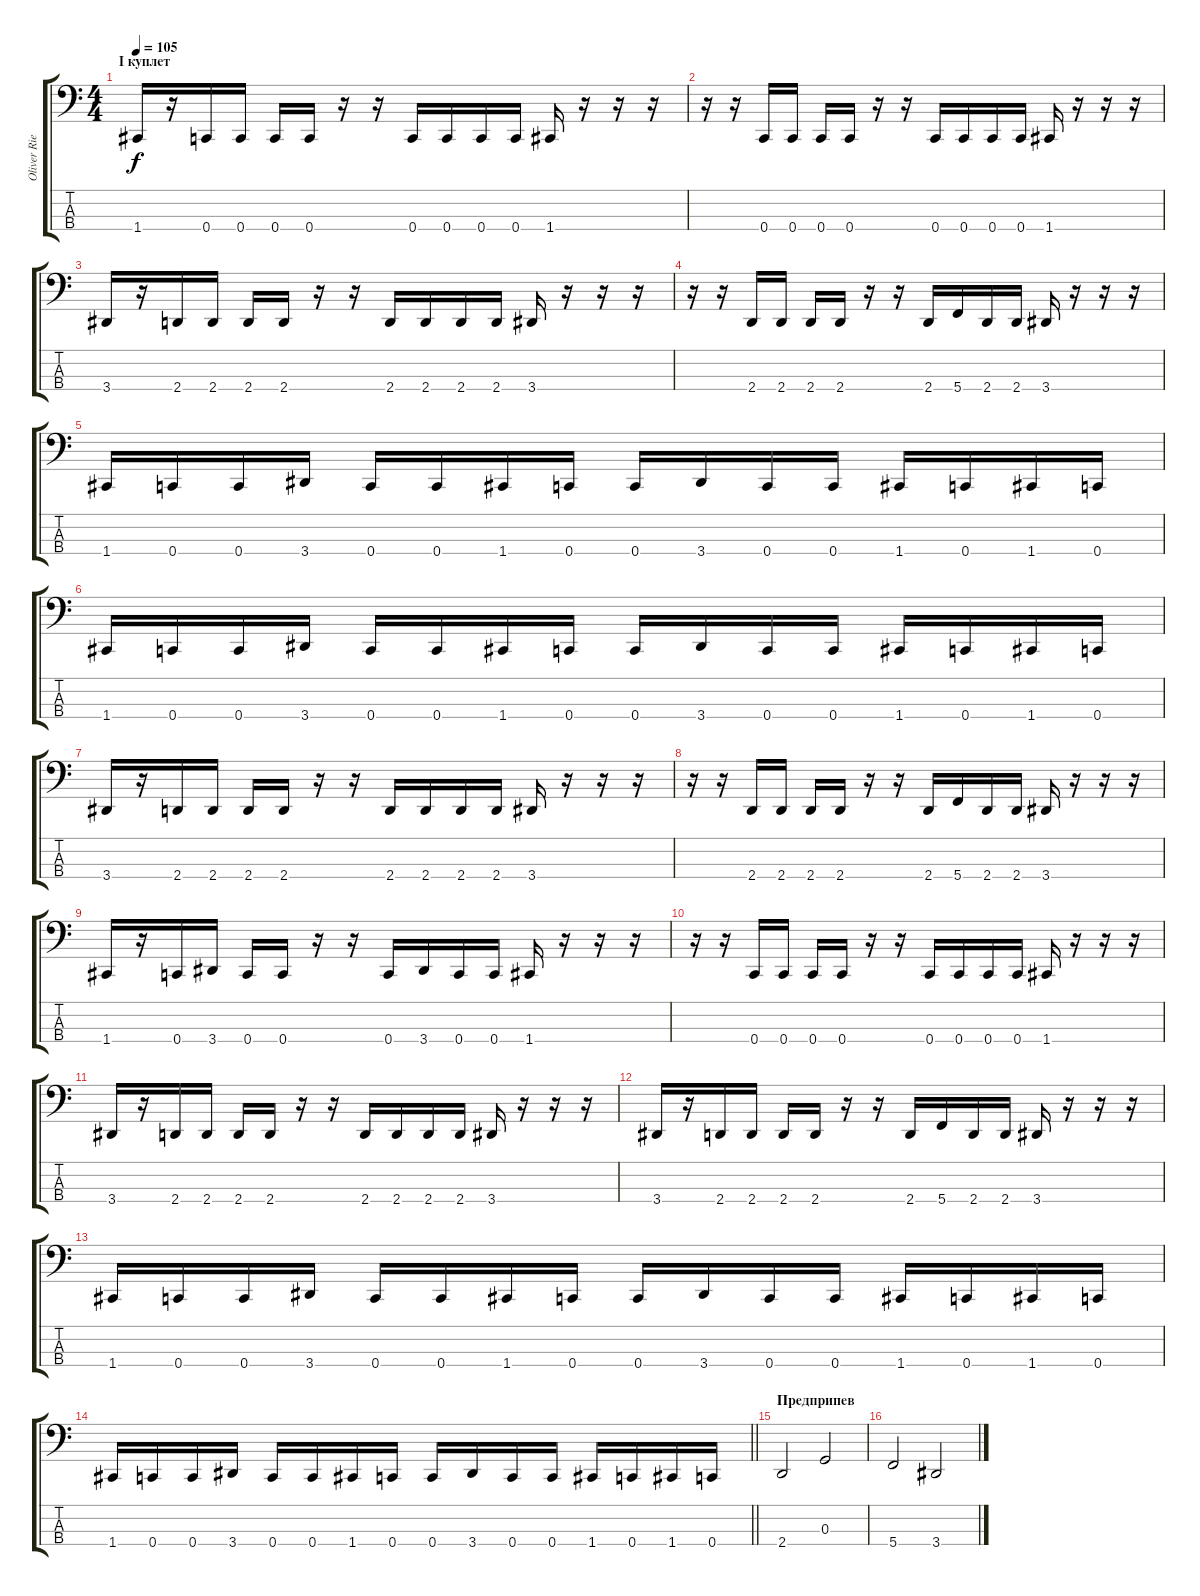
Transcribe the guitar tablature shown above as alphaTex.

\track ("Oliver Riedel" "Oliver Rie") {instrument electricbassfinger}
\staff {score tabs}
\tuning (E2 C2 G1 C1) {hide}
\ts (4 4)
\section ("" "I куплет")
\tempo 105
\clef f4
\ks c
1.4.16{dy f} r.16 0.4.16 0.4.16 0.4.16 0.4.16 r.16 r.16 0.4.16 0.4.16 0.4.16 0.4.16 1.4.16 r.16 r.16 r.16 |
r.16 r.16 0.4.16 0.4.16 0.4.16 0.4.16 r.16 r.16 0.4.16 0.4.16 0.4.16 0.4.16 1.4.16 r.16 r.16 r.16 |
3.4.16 r.16 2.4.16 2.4.16 2.4.16 2.4.16 r.16 r.16 2.4.16 2.4.16 2.4.16 2.4.16 3.4.16 r.16 r.16 r.16 |
r.16 r.16 2.4.16 2.4.16 2.4.16 2.4.16 r.16 r.16 2.4.16 5.4.16 2.4.16 2.4.16 3.4.16 r.16 r.16 r.16 |
1.4.16 0.4.16 0.4.16 3.4.16 0.4.16 0.4.16 1.4.16 0.4.16 0.4.16 3.4.16 0.4.16 0.4.16 1.4.16 0.4.16 1.4.16 0.4.16 |
1.4.16 0.4.16 0.4.16 3.4.16 0.4.16 0.4.16 1.4.16 0.4.16 0.4.16 3.4.16 0.4.16 0.4.16 1.4.16 0.4.16 1.4.16 0.4.16 |
3.4.16 r.16 2.4.16 2.4.16 2.4.16 2.4.16 r.16 r.16 2.4.16 2.4.16 2.4.16 2.4.16 3.4.16 r.16 r.16 r.16 |
r.16 r.16 2.4.16 2.4.16 2.4.16 2.4.16 r.16 r.16 2.4.16 5.4.16 2.4.16 2.4.16 3.4.16 r.16 r.16 r.16 |
1.4.16 r.16 0.4.16 3.4.16 0.4.16 0.4.16 r.16 r.16 0.4.16 3.4.16 0.4.16 0.4.16 1.4.16 r.16 r.16 r.16 |
r.16 r.16 0.4.16 0.4.16 0.4.16 0.4.16 r.16 r.16 0.4.16 0.4.16 0.4.16 0.4.16 1.4.16 r.16 r.16 r.16 |
3.4.16 r.16 2.4.16 2.4.16 2.4.16 2.4.16 r.16 r.16 2.4.16 2.4.16 2.4.16 2.4.16 3.4.16 r.16 r.16 r.16 |
3.4.16 r.16 2.4.16 2.4.16 2.4.16 2.4.16 r.16 r.16 2.4.16 5.4.16 2.4.16 2.4.16 3.4.16 r.16 r.16 r.16 |
1.4.16 0.4.16 0.4.16 3.4.16 0.4.16 0.4.16 1.4.16 0.4.16 0.4.16 3.4.16 0.4.16 0.4.16 1.4.16 0.4.16 1.4.16 0.4.16 |
\barLineRight lightlight
1.4.16 0.4.16 0.4.16 3.4.16 0.4.16 0.4.16 1.4.16 0.4.16 0.4.16 3.4.16 0.4.16 0.4.16 1.4.16 0.4.16 1.4.16 0.4.16 |
\section ("" "Предприпев")
2.4.2 0.3.2 |
5.4.2 3.4.2
